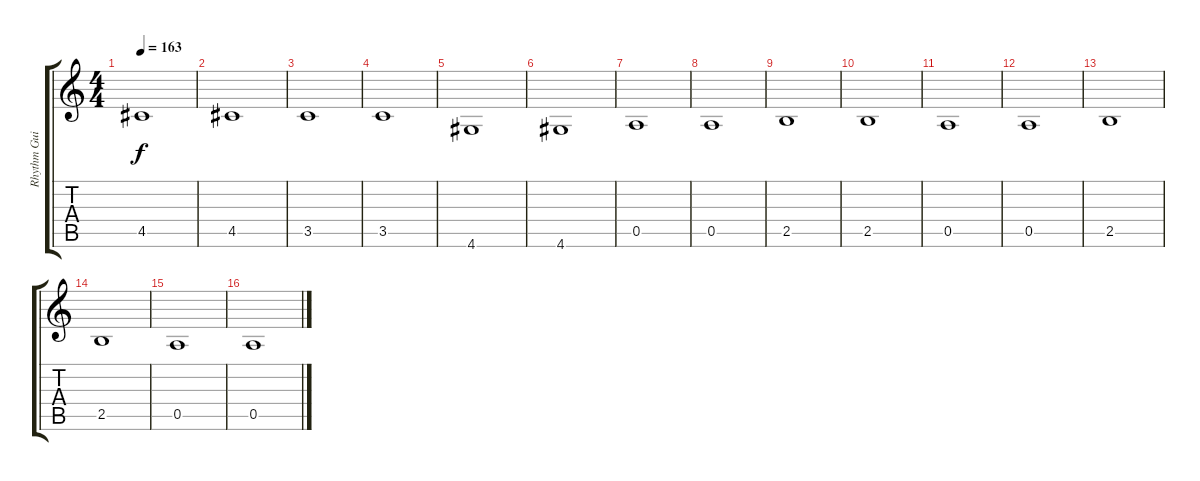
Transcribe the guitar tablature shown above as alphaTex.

\track ("Rhythm Guitar" "Rhythm Gui") {instrument electricguitarjazz}
\staff {score tabs}
\tuning (E4 B3 G3 D3 A2 E2) {hide}
\ts (4 4)
\tempo 163
\clef g2
\ks c
4.5.1{dy f} |
4.5.1 |
3.5.1 |
3.5.1 |
4.6.1 |
4.6.1 |
0.5.1 |
0.5.1 |
2.5.1 |
2.5.1 |
0.5.1 |
0.5.1 |
2.5.1 |
2.5.1 |
0.5.1 |
0.5.1{volume 12}
